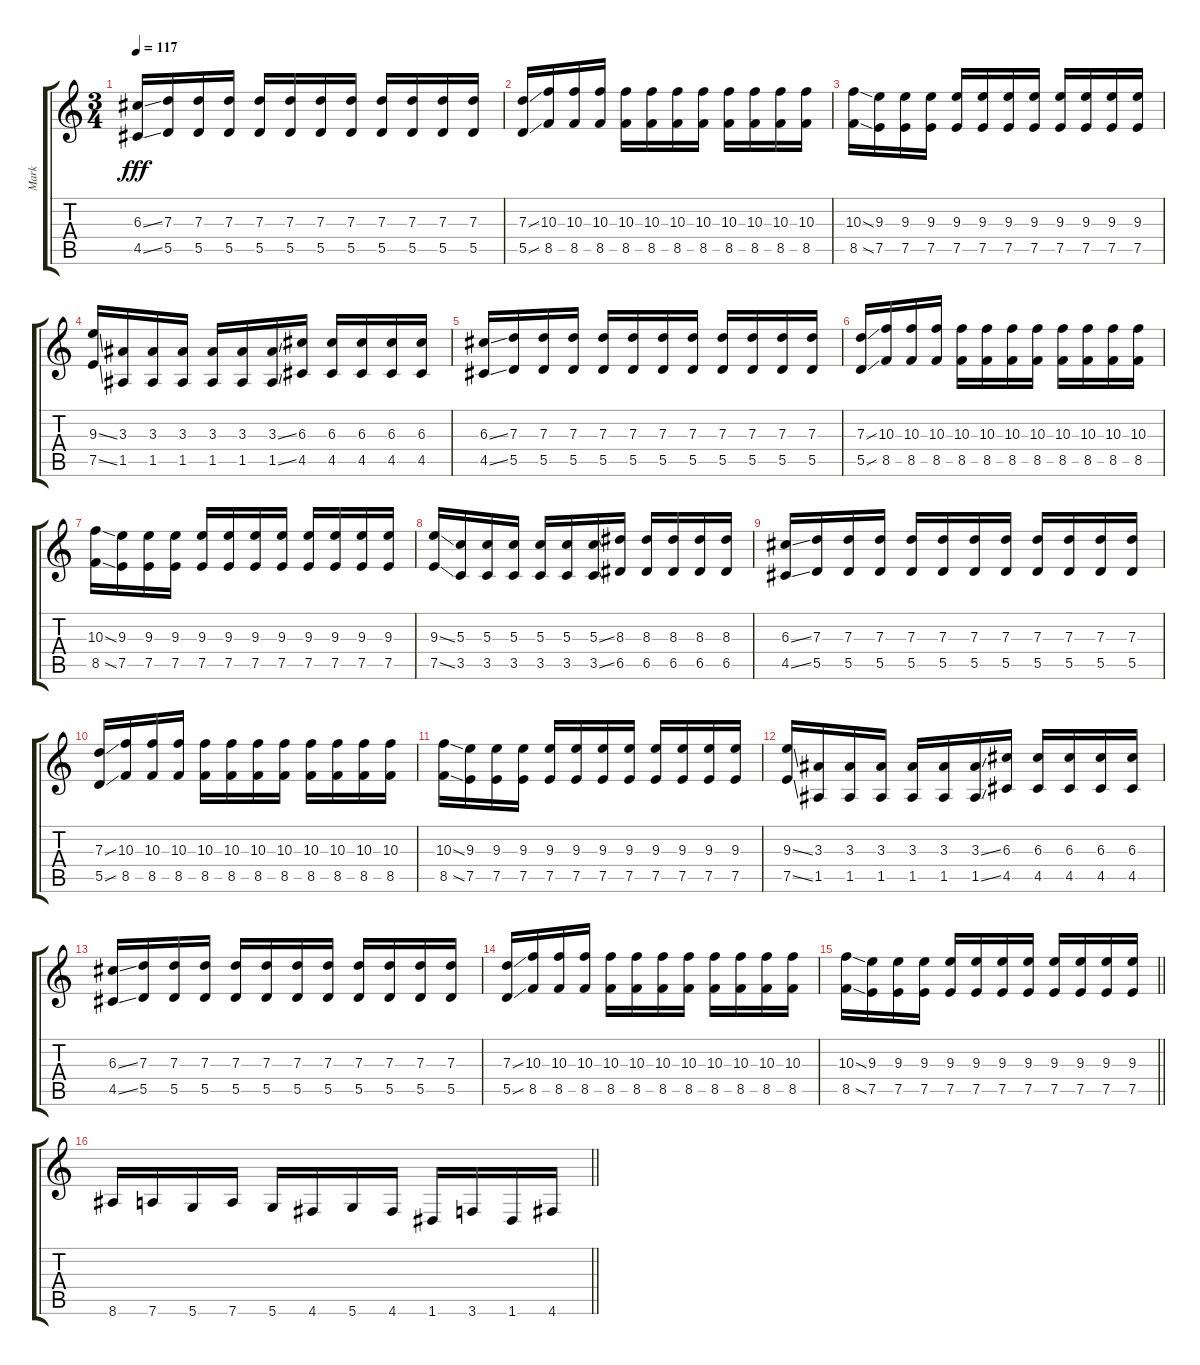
\track ("Mark" "Mark") {instrument distortionguitar}
\staff {score tabs}
\tuning (E4 B3 G3 D3 A2 D2) {hide}
\ts (3 4)
\tempo 117
\clef g2
\ks c
(6.3{ss} 4.5{ss}).16{dy fff} (7.3 5.5).16 (7.3 5.5).16 (7.3 5.5).16 (7.3 5.5).16 (7.3 5.5).16 (7.3 5.5).16 (7.3 5.5).16 (7.3 5.5).16 (7.3 5.5).16 (7.3 5.5).16 (7.3 5.5).16 |
(7.3{ss} 5.5{ss}).16 (10.3 8.5).16 (10.3 8.5).16 (10.3 8.5).16 (10.3 8.5).16 (10.3 8.5).16 (10.3 8.5).16 (10.3 8.5).16 (10.3 8.5).16 (10.3 8.5).16 (10.3 8.5).16 (10.3 8.5).16 |
(10.3{ss} 8.5{ss}).16 (9.3 7.5).16 (9.3 7.5).16 (9.3 7.5).16 (9.3 7.5).16 (9.3 7.5).16 (9.3 7.5).16 (9.3 7.5).16 (9.3 7.5).16 (9.3 7.5).16 (9.3 7.5).16 (9.3 7.5).16 |
(9.3{ss} 7.5{ss}).16 (3.3 1.5).16 (3.3 1.5).16 (3.3 1.5).16 (3.3 1.5).16 (3.3 1.5).16 (3.3{ss} 1.5{ss}).16 (6.3 4.5).16 (6.3 4.5).16 (6.3 4.5).16 (6.3 4.5).16 (6.3 4.5).16 |
(6.3{ss} 4.5{ss}).16 (7.3 5.5).16 (7.3 5.5).16 (7.3 5.5).16 (7.3 5.5).16 (7.3 5.5).16 (7.3 5.5).16 (7.3 5.5).16 (7.3 5.5).16 (7.3 5.5).16 (7.3 5.5).16 (7.3 5.5).16 |
(7.3{ss} 5.5{ss}).16 (10.3 8.5).16 (10.3 8.5).16 (10.3 8.5).16 (10.3 8.5).16 (10.3 8.5).16 (10.3 8.5).16 (10.3 8.5).16 (10.3 8.5).16 (10.3 8.5).16 (10.3 8.5).16 (10.3 8.5).16 |
(10.3{ss} 8.5{ss}).16 (9.3 7.5).16 (9.3 7.5).16 (9.3 7.5).16 (9.3 7.5).16 (9.3 7.5).16 (9.3 7.5).16 (9.3 7.5).16 (9.3 7.5).16 (9.3 7.5).16 (9.3 7.5).16 (9.3 7.5).16 |
(9.3{ss} 7.5{ss}).16 (5.3 3.5).16 (5.3 3.5).16 (5.3 3.5).16 (5.3 3.5).16 (5.3 3.5).16 (5.3{ss} 3.5{ss}).16 (8.3 6.5).16 (8.3 6.5).16 (8.3 6.5).16 (8.3 6.5).16 (8.3 6.5).16 |
(6.3{ss} 4.5{ss}).16 (7.3 5.5).16 (7.3 5.5).16 (7.3 5.5).16 (7.3 5.5).16 (7.3 5.5).16 (7.3 5.5).16 (7.3 5.5).16 (7.3 5.5).16 (7.3 5.5).16 (7.3 5.5).16 (7.3 5.5).16 |
(7.3{ss} 5.5{ss}).16 (10.3 8.5).16 (10.3 8.5).16 (10.3 8.5).16 (10.3 8.5).16 (10.3 8.5).16 (10.3 8.5).16 (10.3 8.5).16 (10.3 8.5).16 (10.3 8.5).16 (10.3 8.5).16 (10.3 8.5).16 |
(10.3{ss} 8.5{ss}).16 (9.3 7.5).16 (9.3 7.5).16 (9.3 7.5).16 (9.3 7.5).16 (9.3 7.5).16 (9.3 7.5).16 (9.3 7.5).16 (9.3 7.5).16 (9.3 7.5).16 (9.3 7.5).16 (9.3 7.5).16 |
(9.3{ss} 7.5{ss}).16 (3.3 1.5).16 (3.3 1.5).16 (3.3 1.5).16 (3.3 1.5).16 (3.3 1.5).16 (3.3{ss} 1.5{ss}).16 (6.3 4.5).16 (6.3 4.5).16 (6.3 4.5).16 (6.3 4.5).16 (6.3 4.5).16 |
(6.3{ss} 4.5{ss}).16 (7.3 5.5).16 (7.3 5.5).16 (7.3 5.5).16 (7.3 5.5).16 (7.3 5.5).16 (7.3 5.5).16 (7.3 5.5).16 (7.3 5.5).16 (7.3 5.5).16 (7.3 5.5).16 (7.3 5.5).16 |
(7.3{ss} 5.5{ss}).16 (10.3 8.5).16 (10.3 8.5).16 (10.3 8.5).16 (10.3 8.5).16 (10.3 8.5).16 (10.3 8.5).16 (10.3 8.5).16 (10.3 8.5).16 (10.3 8.5).16 (10.3 8.5).16 (10.3 8.5).16 |
\barLineRight lightlight
(10.3{ss} 8.5{ss}).16 (9.3 7.5).16 (9.3 7.5).16 (9.3 7.5).16 (9.3 7.5).16 (9.3 7.5).16 (9.3 7.5).16 (9.3 7.5).16 (9.3 7.5).16 (9.3 7.5).16 (9.3 7.5).16 (9.3 7.5).16 |
\barLineRight lightlight
8.6.16 7.6.16 5.6.16 7.6.16 5.6.16 4.6.16 5.6.16 4.6.16 1.6.16 3.6.16 1.6.16 4.6.16
